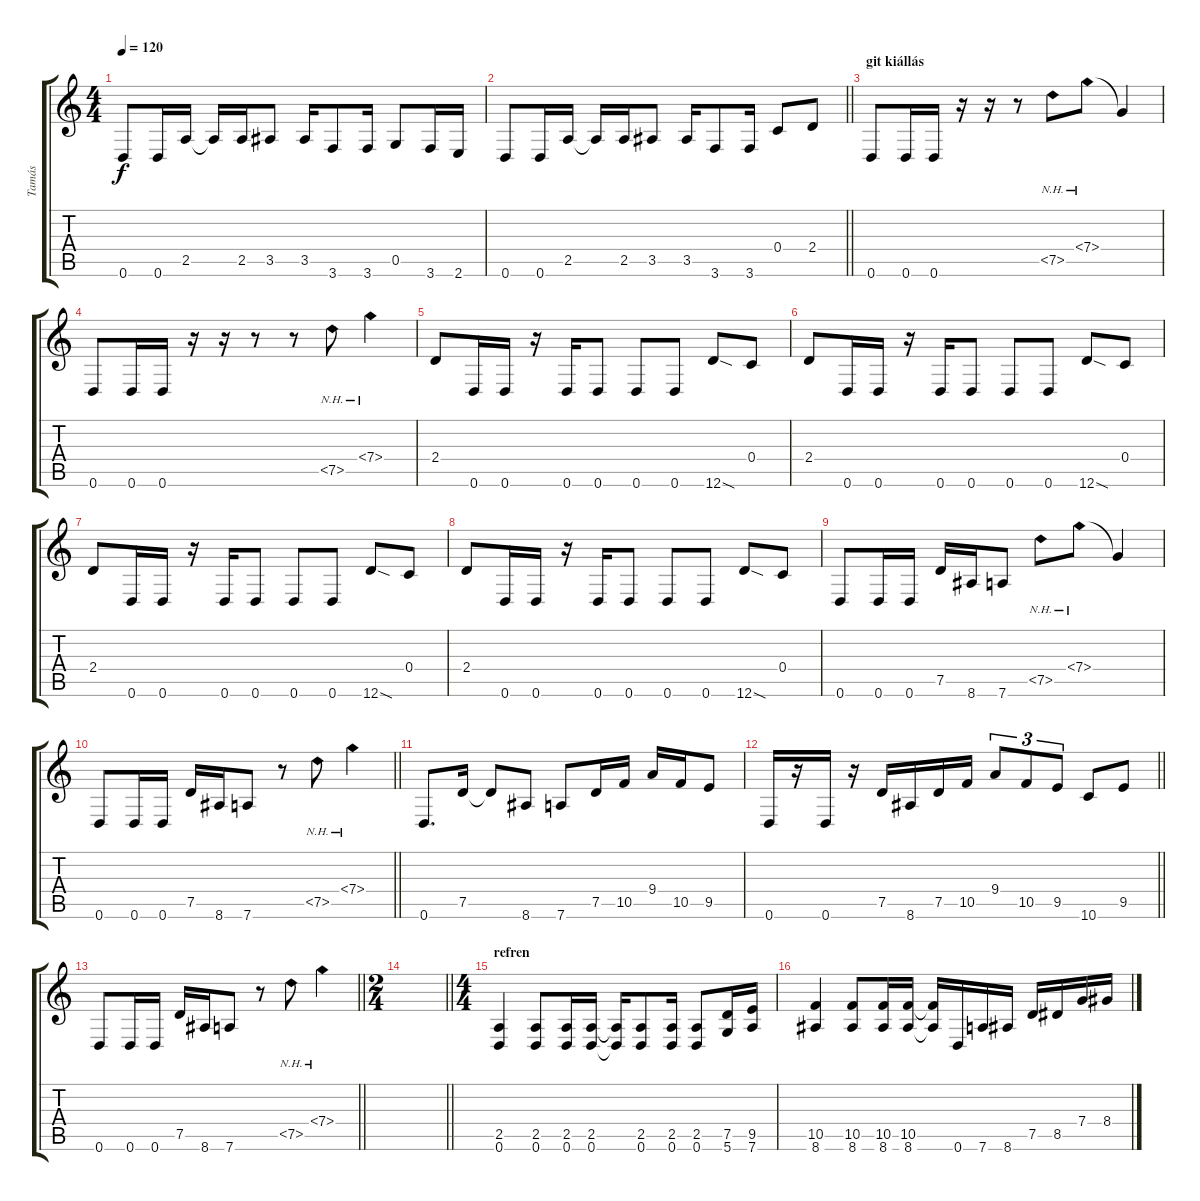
\track ("Tamás" "Tamás") {instrument distortionguitar}
\staff {score tabs}
\tuning (D4 A3 F3 C3 G2 D2) {hide}
\ts (4 4)
\tempo 120
\clef g2
\ks c
0.6.8{dy f} 0.6.16 2.5.16 2.5{t}.16 2.5.16 3.5.8 3.5.16 3.6.8 3.6.16 0.5.8 3.6.16 2.6.16 |
\barLineRight lightlight
0.6.8 0.6.16 2.5.16 2.5{t}.16 2.5.16 3.5.8 3.5.16 3.6.8 3.6.16 0.4.8 2.4.8 |
\section ("" "git kiállás")
0.6.8 0.6.16 0.6.16 r.16 r.16 r.8 7.5{nh}.8 7.4{nh}.8 7.4{t}.4 |
0.6.8 0.6.16 0.6.16 r.16 r.16 r.8 r.8 7.5{nh}.8 7.4{nh}.4 |
2.4.8 0.6.16 0.6.16 r.16 0.6.16 0.6.8 0.6.8 0.6.8 12.6{sod}.8 0.4.8 |
2.4.8 0.6.16 0.6.16 r.16 0.6.16 0.6.8 0.6.8 0.6.8 12.6{sod}.8 0.4.8 |
2.4.8 0.6.16 0.6.16 r.16 0.6.16 0.6.8 0.6.8 0.6.8 12.6{sod}.8 0.4.8 |
2.4.8 0.6.16 0.6.16 r.16 0.6.16 0.6.8 0.6.8 0.6.8 12.6{sod}.8 0.4.8 |
0.6.8 0.6.16 0.6.16 7.5.16 8.6.16 7.6.8 7.5{nh}.8 7.4{nh}.8 7.4{t}.4 |
\barLineRight lightlight
0.6.8 0.6.16 0.6.16 7.5.16 8.6.16 7.6.8 r.8 7.5{nh}.8 7.4{nh}.4 |
0.6.8{d} 7.5.16 7.5{t}.8 8.6.8 7.6.8 7.5.16 10.5.16 9.4.16 10.5.16 9.5.8 |
\barLineRight lightlight
0.6.16 r.16 0.6.16 r.16 7.5.16 8.6.16 7.5.16 10.5.16 9.4.8{tu (3 2)} 10.5.8{tu (3 2)} 9.5.8{tu (3 2)} 10.6.8 9.5.8 |
\barLineRight lightlight
0.6.8 0.6.16 0.6.16 7.5.16 8.6.16 7.6.8 r.8 7.5{nh}.8 7.4{nh}.4 |
\ts (2 4)
\barLineRight lightlight
|
\ts (4 4)
\section ("" "refren")
(2.5 0.6).4 (2.5 0.6).8 (2.5 0.6).16 (2.5 0.6).16 (2.5{t} 0.6{t}).16 (2.5 0.6).8 (2.5 0.6).16 (2.5 0.6).8 (7.5 5.6).16 (9.5 7.6).16 |
(10.5 8.6).4 (10.5 8.6).8 (10.5 8.6).16 (10.5 8.6).16 (10.5{t} 8.6{t}).16 0.6.16 7.6.16 8.6.16 7.5.16 8.5.16 7.4.16 8.4.16
